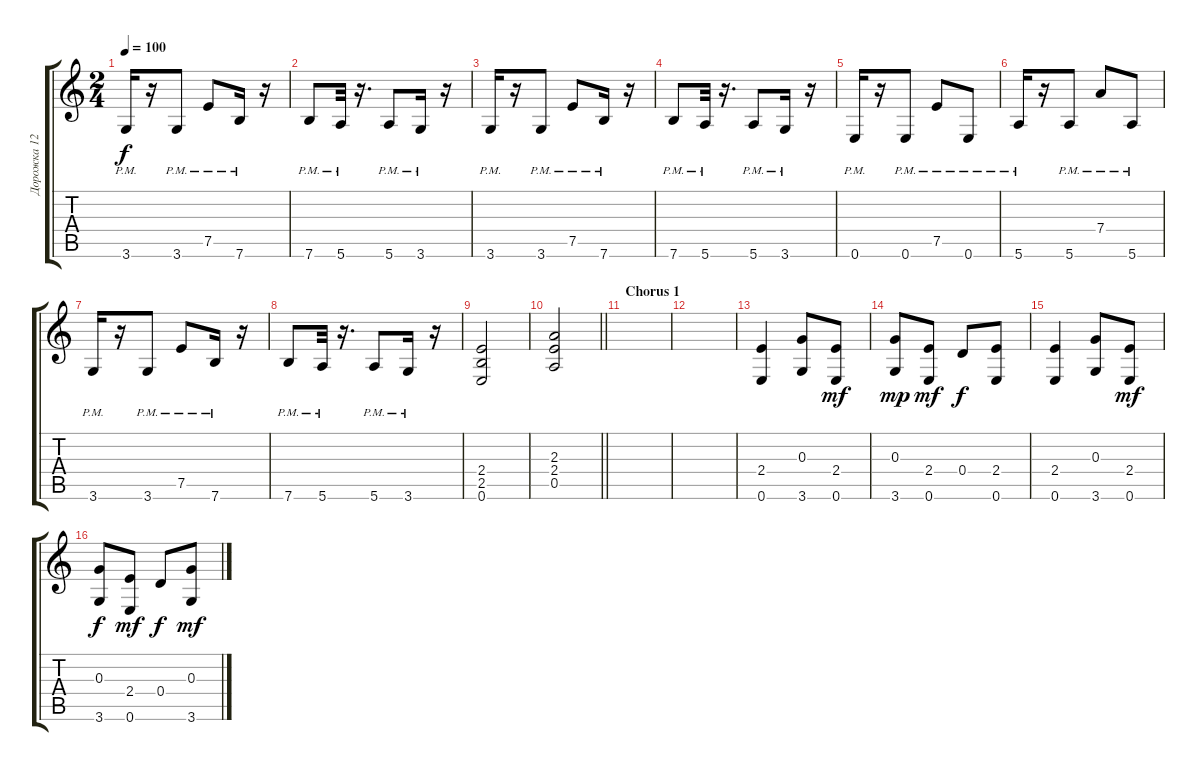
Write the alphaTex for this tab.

\track ("Дорожка 12" "Дорожка 12") {instrument electricguitarclean}
\staff {score tabs}
\tuning (E4 B3 G3 D3 A2 E2) {hide}
\ts (2 4)
\tempo 100
\clef g2
\ks c
3.6{pm}.16{dy f} r.16 3.6{pm}.8 7.5{pm}.8 7.6{pm}.16 r.16 |
7.6{pm}.8 5.6{pm}.32 r.16{d} 5.6{pm}.8 3.6{pm}.16 r.16 |
3.6{pm}.16 r.16 3.6{pm}.8 7.5{pm}.8 7.6{pm}.16 r.16 |
7.6{pm}.8 5.6{pm}.32 r.16{d} 5.6{pm}.8 3.6{pm}.16 r.16 |
0.6{pm}.16 r.16 0.6{pm}.8 7.5{pm}.8 0.6{pm}.8 |
5.6{pm}.16 r.16 5.6{pm}.8 7.4{pm}.8 5.6{pm}.8 |
3.6{pm}.16 r.16 3.6{pm}.8 7.5{pm}.8 7.6{pm}.16 r.16 |
7.6{pm}.8 5.6{pm}.32 r.16{d} 5.6{pm}.8 3.6{pm}.16 r.16 |
(2.4 2.5 0.6).2 |
\barLineRight lightlight
(2.3 2.4 0.5).2 |
\section ("" "Chorus 1")
|
|
(2.4 0.6).4 (0.3 3.6).8 (2.4 0.6).8{dy mf} |
(0.3 3.6).8{dy mp} (2.4 0.6).8{dy mf} 0.4.8{dy f} (2.4 0.6).8 |
(2.4 0.6).4 (0.3 3.6).8 (2.4 0.6).8{dy mf} |
(0.3 3.6).8{dy f} (2.4 0.6).8{dy mf} 0.4.8{dy f} (0.3 3.6).8{dy mf}
